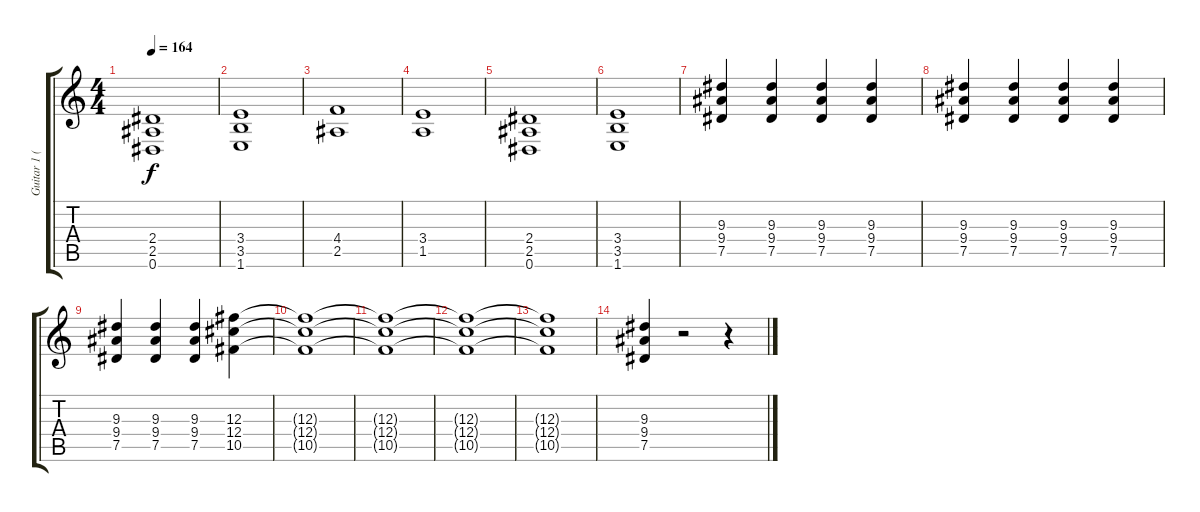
\track ("Guitar 1 (Jeff)" "Guitar 1 (") {instrument distortionguitar}
\staff {score tabs}
\tuning (Eb4 Bb3 Gb3 Db3 Ab2 Eb2) {hide}
\ts (4 4)
\tempo 164
\clef g2
\ks c
(2.4 2.5 0.6).1{dy f} |
(3.4 3.5 1.6).1 |
(4.4 2.5).1 |
(3.4 1.5).1 |
(2.4 2.5 0.6).1 |
(3.4 3.5 1.6).1 |
(9.3 9.4 7.5).4 (9.3 9.4 7.5).4 (9.3 9.4 7.5).4 (9.3 9.4 7.5).4 |
(9.3 9.4 7.5).4 (9.3 9.4 7.5).4 (9.3 9.4 7.5).4 (9.3 9.4 7.5).4 |
(9.3 9.4 7.5).4 (9.3 9.4 7.5).4 (9.3 9.4 7.5).4 (12.3 12.4 10.5).4 |
(12.3{t} 12.4{t} 10.5{t}).1 |
(12.3{t} 12.4{t} 10.5{t}).1 |
(12.3{t} 12.4{t} 10.5{t}).1 |
(12.3{t} 12.4{t} 10.5{t}).1 |
(9.3 9.4 7.5).4 r.2 r.4
